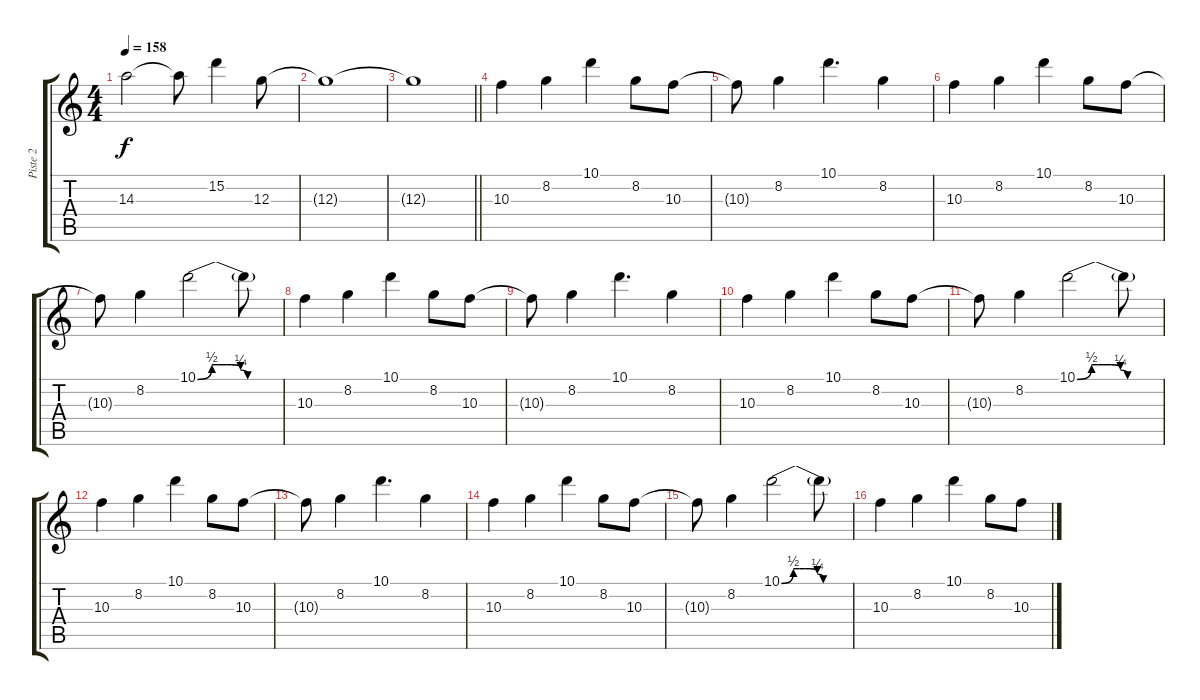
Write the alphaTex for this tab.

\track ("Piste 2" "Piste 2") {instrument overdrivenguitar}
\staff {score tabs}
\tuning (E4 B3 G3 D3 A2 E2) {hide}
\ts (4 4)
\tempo 158
\clef g2
\ks c
14.3{t}.2{dy f} 14.3{t}.8 15.2.4 12.3.8 |
12.3{t}.1 |
\barLineRight lightlight
12.3{t}.1 |
10.3.4 8.2.4 10.1.4 8.2.8 10.3.8 |
10.3{t}.8 8.2.4 10.1.4{d} 8.2.4 |
10.3.4 8.2.4 10.1.4 8.2.8 10.3.8 |
10.3{t}.8 8.2.4 10.1{be (custom 0 0 10 2 15 2 20 2 24 2 30 1 35 0 60 0)}.2 10.1{t}.8 |
10.3.4 8.2.4 10.1.4 8.2.8 10.3.8 |
10.3{t}.8 8.2.4 10.1.4{d} 8.2.4 |
10.3.4 8.2.4 10.1.4 8.2.8 10.3.8 |
10.3{t}.8 8.2.4 10.1{be (custom 0 0 10 2 15 2 20 2 24 2 30 1 35 0 60 0)}.2 10.1{t}.8 |
10.3.4 8.2.4 10.1.4 8.2.8 10.3.8 |
10.3{t}.8 8.2.4 10.1.4{d} 8.2.4 |
10.3.4 8.2.4 10.1.4 8.2.8 10.3.8 |
10.3{t}.8 8.2.4 10.1{be (custom 0 0 10 2 15 2 20 2 24 2 30 1 35 0 60 0)}.2 10.1{t}.8 |
10.3.4 8.2.4 10.1.4 8.2.8 10.3.8
